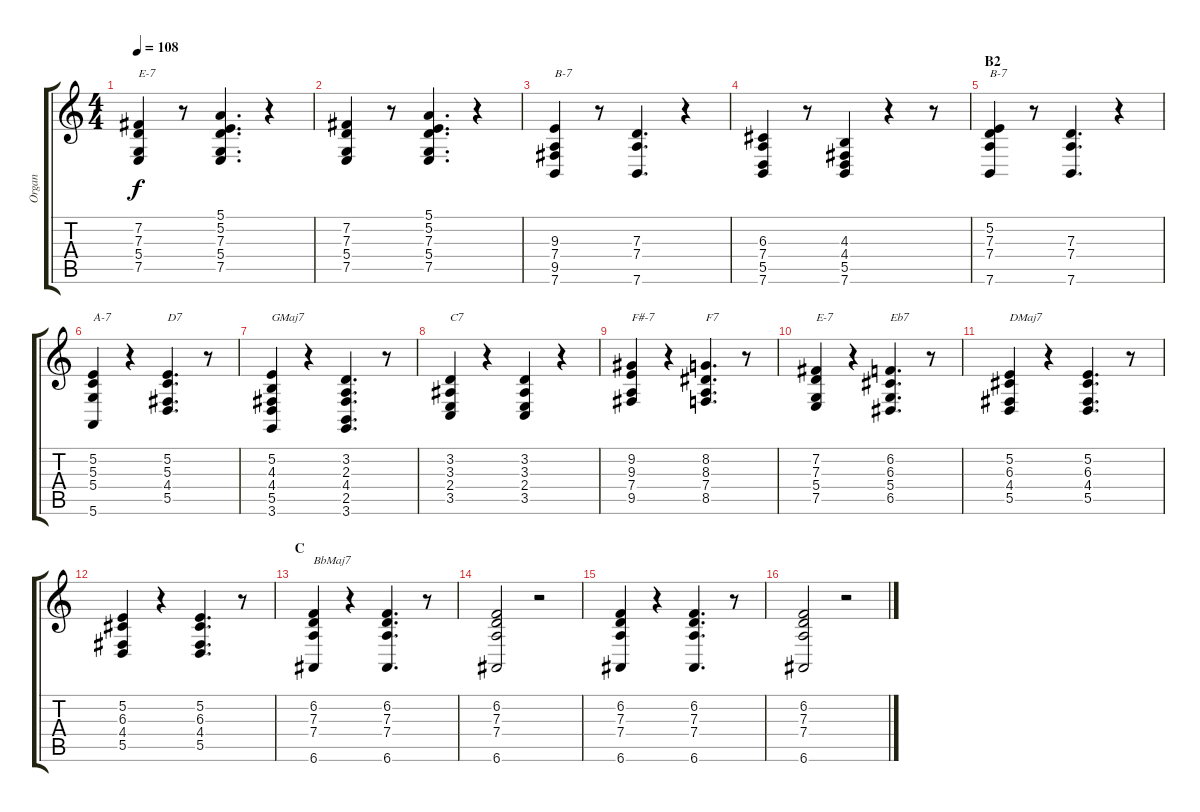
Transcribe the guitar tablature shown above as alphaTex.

\track ("Organ" "Organ") {instrument drawbarorgan}
\staff {score tabs}
\tuning (E4 B3 G3 D3 A2 E2) {hide}
\ts (4 4)
\tempo 108
\clef g2
\ks c
(7.2 7.3 5.4 7.5).4{txt "E-7" dy f} r.8 (5.1 5.2 7.3 5.4 7.5).4{d} r.4 |
(7.2 7.3 5.4 7.5).4 r.8 (5.1 5.2 7.3 5.4 7.5).4{d} r.4 |
(9.3 7.4 9.5 7.6).4{txt "B-7"} r.8 (7.3 7.4 7.6).4{d} r.4 |
(6.3 7.4 5.5 7.6).4 r.8 (4.3 4.4 5.5 7.6).4 r.4 r.8 |
\section ("" "B2")
(5.2 7.3 7.4 7.6).4{txt "B-7"} r.8 (7.3 7.4 7.6).4{d} r.4 |
(5.2 5.3 5.4 5.6).4{txt "A-7"} r.4 (5.2 5.3 4.4 5.5).4{d txt "D7"} r.8 |
(5.2 4.3 4.4 5.5 3.6).4{txt "GMaj7"} r.4 (3.2 2.3 4.4 2.5 3.6).4{d} r.8 |
(3.2 3.3 2.4 3.5).4{txt "C7"} r.4 (3.2 3.3 2.4 3.5).4 r.4 |
(9.2 9.3 7.4 9.5).4{txt "F#-7"} r.4 (8.2 8.3 7.4 8.5).4{d txt "F7"} r.8 |
(7.2 7.3 5.4 7.5).4{txt "E-7"} r.4 (6.2 6.3 5.4 6.5).4{d txt "Eb7"} r.8 |
(5.2 6.3 4.4 5.5).4{txt "DMaj7"} r.4 (5.2 6.3 4.4 5.5).4{d} r.8 |
(5.2 6.3 4.4 5.5).4 r.4 (5.2 6.3 4.4 5.5).4{d} r.8 |
\section ("" "C")
(6.2 7.3 7.4 6.6).4{txt "BbMaj7"} r.4 (6.2 7.3 7.4 6.6).4{d} r.8 |
(6.2 7.3 7.4 6.6).2 r.2 |
(6.2 7.3 7.4 6.6).4 r.4 (6.2 7.3 7.4 6.6).4{d} r.8 |
(6.2 7.3 7.4 6.6).2 r.2
